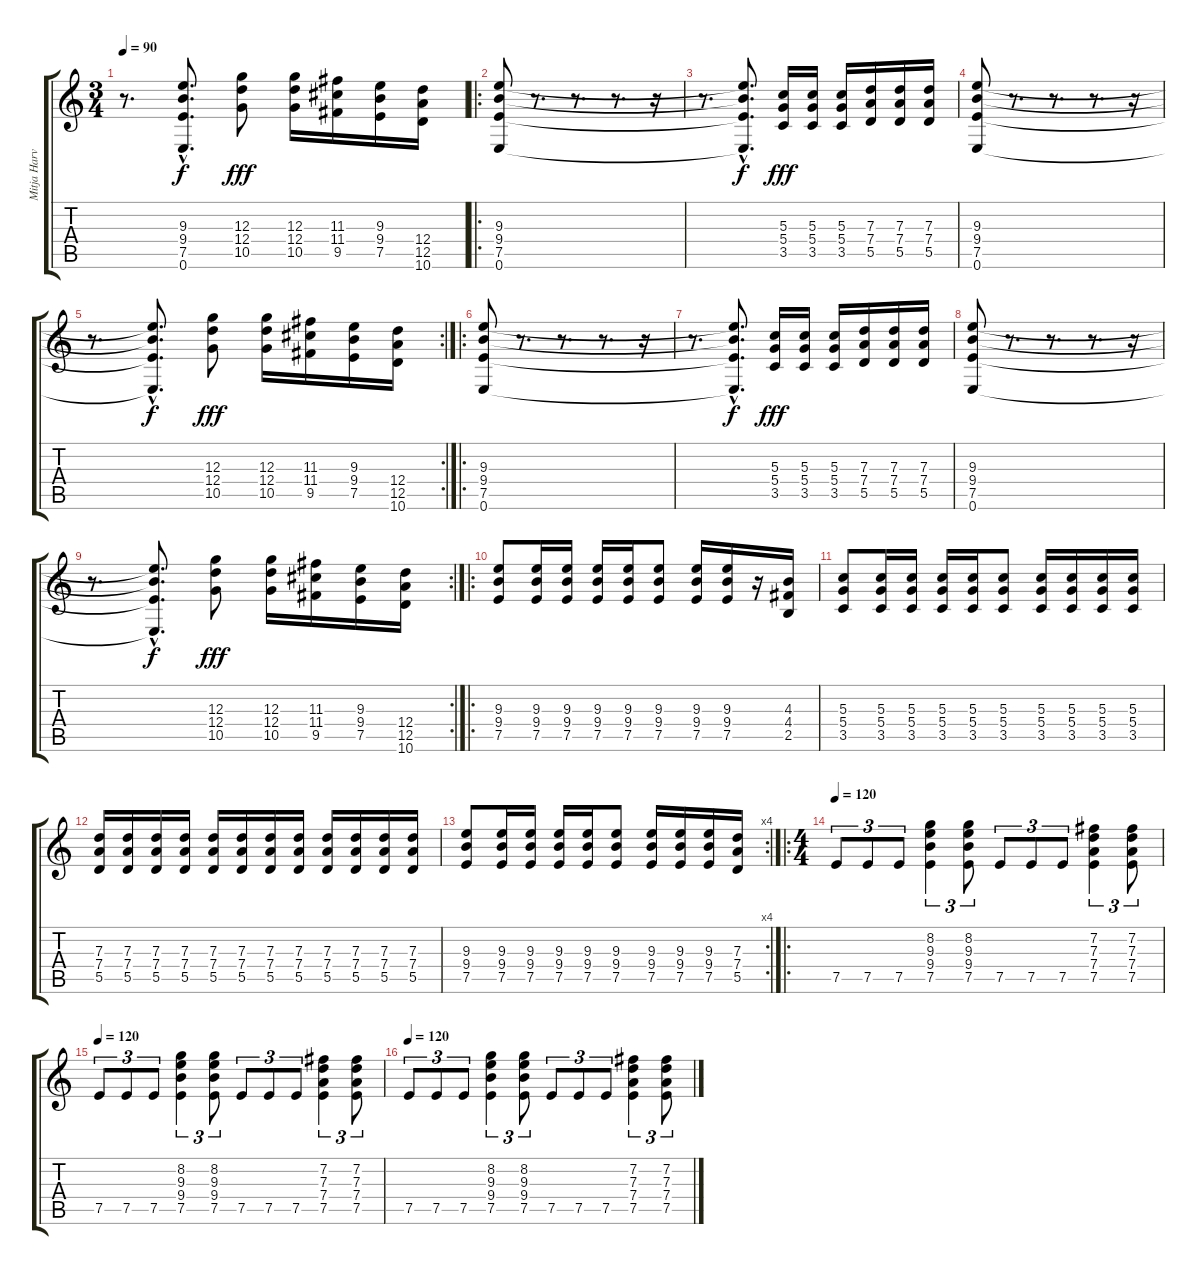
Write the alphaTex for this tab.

\track ("Mitja Harvilahti" "Mitja Harv") {instrument distortionguitar}
\staff {score tabs}
\tuning (E4 B3 G3 D3 A2 E2) {hide}
\ts (3 4)
\tempo 90
\clef g2
\ks c
r.8{d dy fff} (9.3{hac t} 9.4{hac t} 7.5{hac t} 0.6{hac t}).8{d dy f} (12.3 12.4 10.5).8{dy fff} (12.3 12.4 10.5).16 (11.3 11.4 9.5).16 (9.3 9.4 7.5).16 (12.4 12.5 10.6).16 |
\ro
(9.3 9.4 7.5 0.6).8 r.8{d} r.8{d} r.8{d} r.16 |
r.8{d} (9.3{hac t} 9.4{hac t} 7.5{hac t} 0.6{hac t}).8{d dy f} (5.3 5.4 3.5).16{dy fff} (5.3 5.4 3.5).16 (5.3 5.4 3.5).16 (7.3 7.4 5.5).16 (7.3 7.4 5.5).16 (7.3 7.4 5.5).16 |
(9.3 9.4 7.5 0.6).8 r.8{d} r.8{d} r.8{d} r.16 |
\rc 2
r.8{d} (9.3{hac t} 9.4{hac t} 7.5{hac t} 0.6{hac t}).8{d dy f} (12.3 12.4 10.5).8{dy fff} (12.3 12.4 10.5).16 (11.3 11.4 9.5).16 (9.3 9.4 7.5).16 (12.4 12.5 10.6).16 |
\ro
(9.3 9.4 7.5 0.6).8 r.8{d} r.8{d} r.8{d} r.16 |
r.8{d} (9.3{hac t} 9.4{hac t} 7.5{hac t} 0.6{hac t}).8{d dy f} (5.3 5.4 3.5).16{dy fff} (5.3 5.4 3.5).16 (5.3 5.4 3.5).16 (7.3 7.4 5.5).16 (7.3 7.4 5.5).16 (7.3 7.4 5.5).16 |
(9.3 9.4 7.5 0.6).8 r.8{d} r.8{d} r.8{d} r.16 |
\rc 2
r.8{d} (9.3{hac t} 9.4{hac t} 7.5{hac t} 0.6{hac t}).8{d dy f} (12.3 12.4 10.5).8{dy fff} (12.3 12.4 10.5).16 (11.3 11.4 9.5).16 (9.3 9.4 7.5).16 (12.4 12.5 10.6).16 |
\ro
(9.3 9.4 7.5).8 (9.3 9.4 7.5).16 (9.3 9.4 7.5).16 (9.3 9.4 7.5).16 (9.3 9.4 7.5).16 (9.3 9.4 7.5).8 (9.3 9.4 7.5).16 (9.3 9.4 7.5).16 r.16 (4.3 4.4 2.5).16 |
(5.3 5.4 3.5).8 (5.3 5.4 3.5).16 (5.3 5.4 3.5).16 (5.3 5.4 3.5).16 (5.3 5.4 3.5).16 (5.3 5.4 3.5).8 (5.3 5.4 3.5).16 (5.3 5.4 3.5).16 (5.3 5.4 3.5).16 (5.3 5.4 3.5).16 |
(7.3 7.4 5.5).16 (7.3 7.4 5.5).16 (7.3 7.4 5.5).16 (7.3 7.4 5.5).16 (7.3 7.4 5.5).16 (7.3 7.4 5.5).16 (7.3 7.4 5.5).16 (7.3 7.4 5.5).16 (7.3 7.4 5.5).16 (7.3 7.4 5.5).16 (7.3 7.4 5.5).16 (7.3 7.4 5.5).16 |
\rc 4
(9.3 9.4 7.5).8 (9.3 9.4 7.5).16 (9.3 9.4 7.5).16 (9.3 9.4 7.5).16 (9.3 9.4 7.5).16 (9.3 9.4 7.5).8 (9.3 9.4 7.5).16 (9.3 9.4 7.5).16 (9.3 9.4 7.5).16 (7.3 7.4 5.5).16 |
\ro
\ts (4 4)
\tempo 120
7.5.8{tu (3 2)} 7.5.8{tu (3 2)} 7.5.8{tu (3 2)} (8.2 9.3 9.4 7.5).4{tu (3 2)} (8.2 9.3 9.4 7.5).8{tu (3 2)} 7.5.8{tu (3 2)} 7.5.8{tu (3 2)} 7.5.8{tu (3 2)} (7.2 7.3 7.4 7.5).4{tu (3 2)} (7.2 7.3 7.4 7.5).8{tu (3 2)} |
\tempo 120
7.5.8{tu (3 2)} 7.5.8{tu (3 2)} 7.5.8{tu (3 2)} (8.2 9.3 9.4 7.5).4{tu (3 2)} (8.2 9.3 9.4 7.5).8{tu (3 2)} 7.5.8{tu (3 2)} 7.5.8{tu (3 2)} 7.5.8{tu (3 2)} (7.2 7.3 7.4 7.5).4{tu (3 2)} (7.2 7.3 7.4 7.5).8{tu (3 2)} |
\tempo 120
7.5.8{tu (3 2)} 7.5.8{tu (3 2)} 7.5.8{tu (3 2)} (8.2 9.3 9.4 7.5).4{tu (3 2)} (8.2 9.3 9.4 7.5).8{tu (3 2)} 7.5.8{tu (3 2)} 7.5.8{tu (3 2)} 7.5.8{tu (3 2)} (7.2 7.3 7.4 7.5).4{tu (3 2)} (7.2 7.3 7.4 7.5).8{tu (3 2)}
